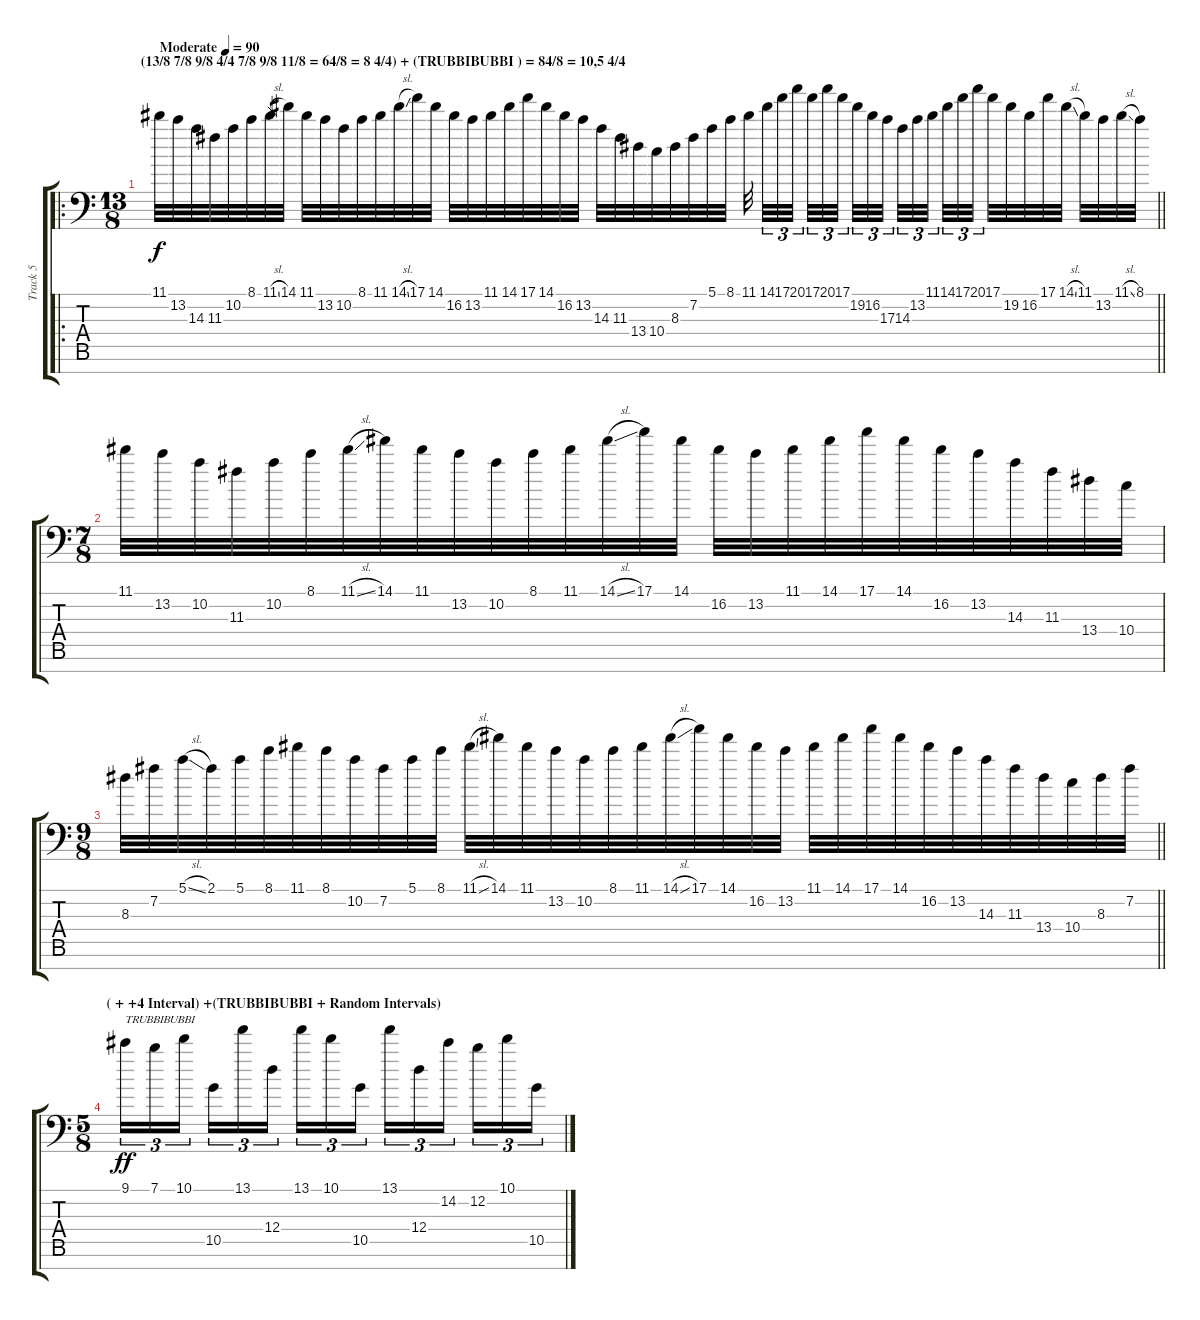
\track ("Track 5" "Track 5") {instrument distortionguitar}
\staff {score tabs}
\tuning (E4 B3 G3 D3 A2 E2 A1) {hide}
\ro
\ts (13 8)
\section ("" "(13/8 7/8 9/8 4/4 7/8 9/8 11/8 = 64/8 = 8 4/4) + (TRUBBIBUBBI ) = 84/8 = 10,5 4/4")
\tempo (90 "Moderate")
\clef f4
\barLineRight lightlight
\ks c
11.1.32{dy f instrument distortionguitar} 13.2.32 14.3.32 11.3.32 10.2.32 8.1.32 11.1{sl}.32 14.1.32 11.1.32 13.2.32 10.2.32 8.1.32 11.1.32 14.1{sl}.32 17.1.32 14.1.32 16.2.32 13.2.32 11.1.32 14.1.32 17.1.32 14.1.32 16.2.32 13.2.32 14.3.32 11.3.32 13.4.32 10.4.32 8.3.32 7.2.32 5.1.32 8.1.32 11.1.32{beam splitsecondary} 14.1.32{tu (3 2)} 17.1.32{tu (3 2)} 20.1.32{tu (3 2) beam splitsecondary} 17.1.32{tu (3 2)} 20.1.32{tu (3 2)} 17.1.32{tu (3 2) beam splitsecondary} 19.2.32{tu (3 2)} 16.2.32{tu (3 2)} 17.3.32{tu (3 2) beam splitsecondary} 14.3.32{tu (3 2)} 13.2.32{tu (3 2)} 11.1.32{tu (3 2) beam splitsecondary} 14.1.32{tu (3 2)} 17.1.32{tu (3 2)} 20.1.32{tu (3 2) beam splitsecondary} 17.1.32 19.2.32 16.2.32 17.1.32 14.1{sl}.32 11.1.32 13.2.32 11.1{sl}.32 8.1.32 |
\ts (7 8)
\section ("" "")
11.1.32 13.2.32 10.2.32 11.3.32 10.2.32 8.1.32 11.1{sl}.32 14.1.32 11.1.32 13.2.32 10.2.32 8.1.32 11.1.32 14.1{sl}.32 17.1.32 14.1.32 16.2.32 13.2.32 11.1.32 14.1.32 17.1.32 14.1.32 16.2.32 13.2.32 14.3.32 11.3.32 13.4.32 10.4.32 |
\ts (9 8)
\barLineRight lightlight
8.3.32 7.2.32 5.1{sl}.32 2.1.32 5.1.32 8.1.32 11.1.32 8.1.32 10.2.32 7.2.32 5.1.32 8.1.32 11.1{sl}.32 14.1.32 11.1.32 13.2.32 10.2.32 8.1.32 11.1.32 14.1{sl}.32 17.1.32 14.1.32 16.2.32 13.2.32 11.1.32 14.1.32 17.1.32 14.1.32 16.2.32 13.2.32 14.3.32 11.3.32 13.4.32 10.4.32 8.3.32 7.2.32 |
\ts (5 8)
\section ("" "( + +4 Interval) +(TRUBBIBUBBI + Random Intervals)")
9.1.16{tu (3 2) txt "TRUBBIBUBBI" dy ff} 7.1.16{tu (3 2)} 10.1.16{tu (3 2)} 10.5.16{tu (3 2)} 13.1.16{tu (3 2)} 12.4.16{tu (3 2)} 13.1.16{tu (3 2)} 10.1.16{tu (3 2)} 10.5.16{tu (3 2)} 13.1.16{tu (3 2)} 12.4.16{tu (3 2)} 14.2.16{tu (3 2)} 12.2.16{tu (3 2)} 10.1.16{tu (3 2)} 10.5.16{tu (3 2)}
